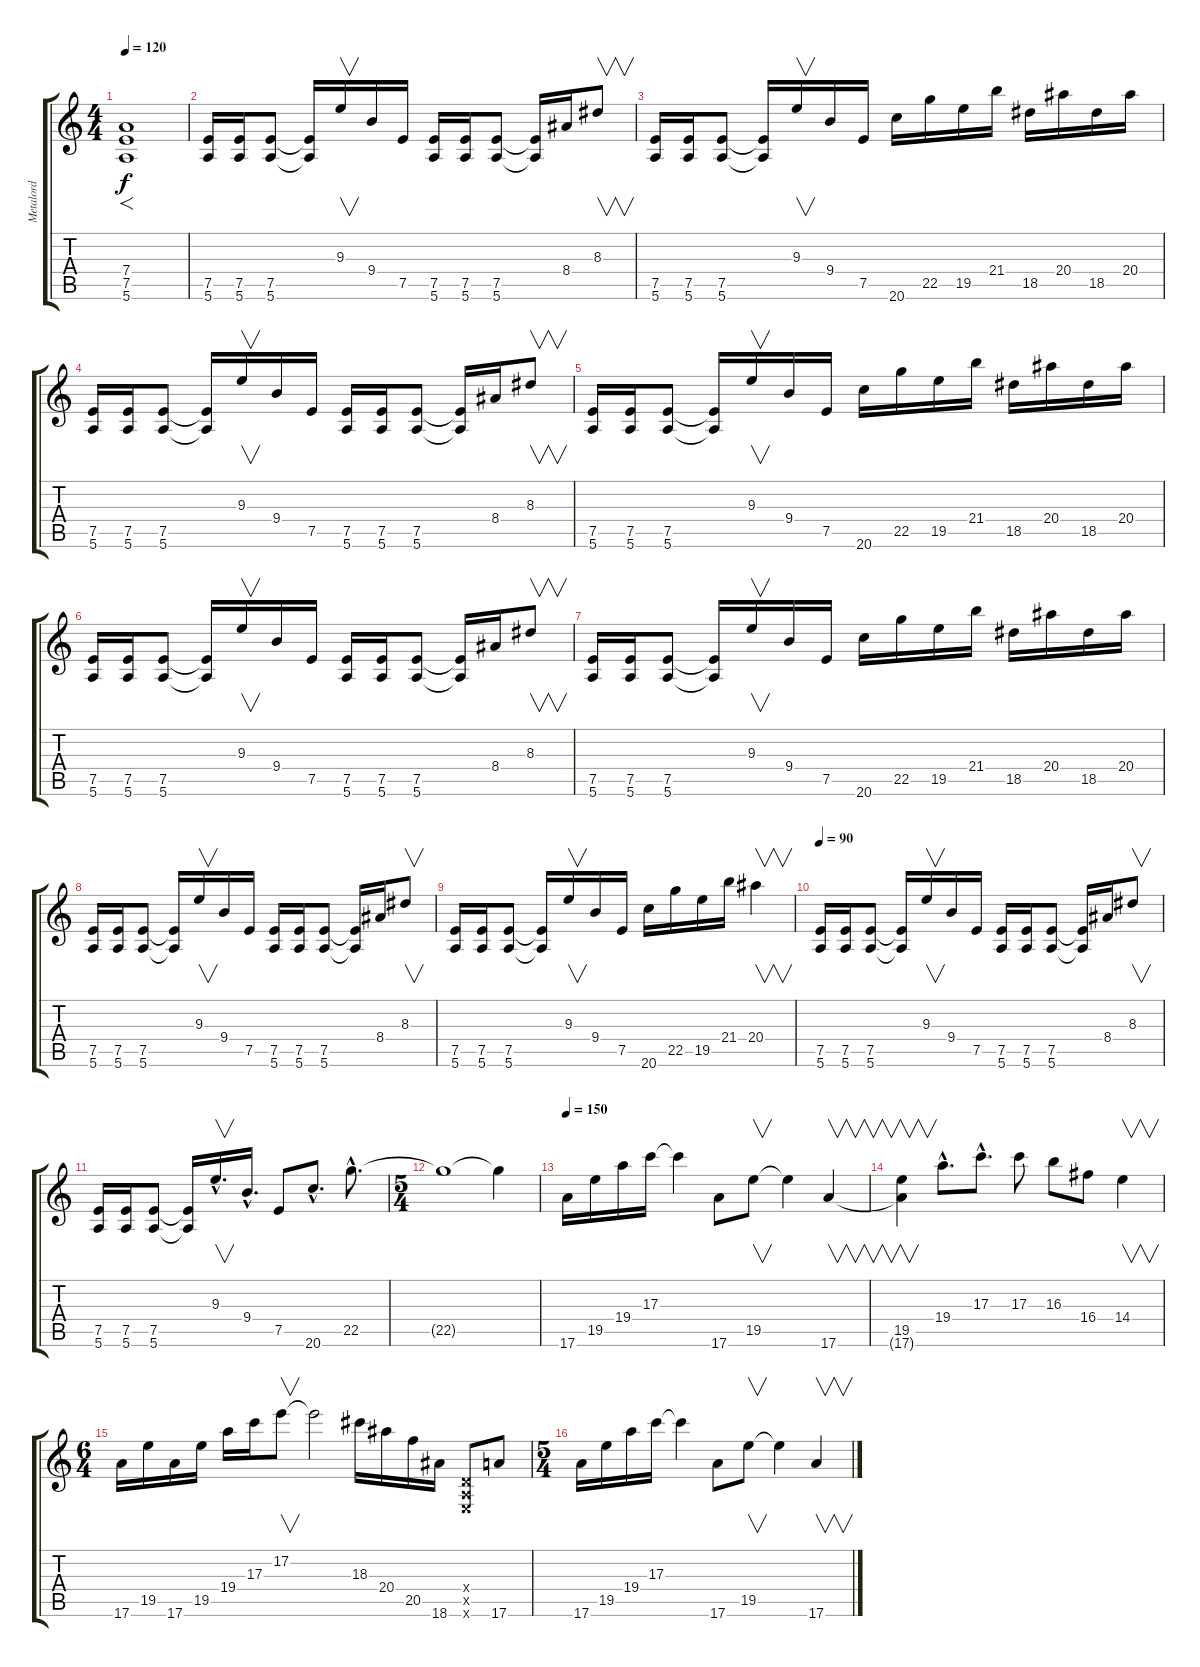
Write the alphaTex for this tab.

\track ("Metalord" "Metalord") {instrument distortionguitar}
\staff {score tabs}
\tuning (E4 B3 G3 D3 A2 E2) {hide}
\ts (4 4)
\tempo 120
\clef g2
\ks c
(7.4 7.5 5.6).1{f dy f volume 13} |
(7.5 5.6).16 (7.5 5.6).16 (7.5 5.6).8 (7.5{t} 5.6{t}).16 9.3.16{v} 9.4.16 7.5.16 (7.5 5.6).16 (7.5 5.6).16 (7.5 5.6).8 (7.5{t} 5.6{t}).16 8.4.16 8.3.8{v} |
(7.5 5.6).16 (7.5 5.6).16 (7.5 5.6).8 (7.5{t} 5.6{t}).16 9.3.16{v} 9.4.16 7.5.16 20.6.16 22.5.16 19.5.16 21.4.16 18.5.16 20.4.16 18.5.16 20.4.16 |
(7.5 5.6).16 (7.5 5.6).16 (7.5 5.6).8 (7.5{t} 5.6{t}).16 9.3.16{v} 9.4.16 7.5.16 (7.5 5.6).16 (7.5 5.6).16 (7.5 5.6).8 (7.5{t} 5.6{t}).16 8.4.16 8.3.8{v} |
(7.5 5.6).16 (7.5 5.6).16 (7.5 5.6).8 (7.5{t} 5.6{t}).16 9.3.16{v} 9.4.16 7.5.16 20.6.16 22.5.16 19.5.16 21.4.16 18.5.16 20.4.16 18.5.16 20.4.16 |
(7.5 5.6).16 (7.5 5.6).16 (7.5 5.6).8 (7.5{t} 5.6{t}).16 9.3.16{v} 9.4.16 7.5.16 (7.5 5.6).16 (7.5 5.6).16 (7.5 5.6).8 (7.5{t} 5.6{t}).16 8.4.16 8.3.8{v} |
(7.5 5.6).16 (7.5 5.6).16 (7.5 5.6).8 (7.5{t} 5.6{t}).16 9.3.16{v} 9.4.16 7.5.16 20.6.16 22.5.16 19.5.16 21.4.16 18.5.16 20.4.16 18.5.16 20.4.16 |
(7.5 5.6).16 (7.5 5.6).16 (7.5 5.6).8 (7.5{t} 5.6{t}).16 9.3.16{v} 9.4.16 7.5.16 (7.5 5.6).16 (7.5 5.6).16 (7.5 5.6).8 (7.5{t} 5.6{t}).16 8.4.16 8.3.8{v} |
(7.5 5.6).16 (7.5 5.6).16 (7.5 5.6).8 (7.5{t} 5.6{t}).16 9.3.16{v} 9.4.16 7.5.16 20.6.16 22.5.16 19.5.16 21.4.16 20.4.4{v} |
\tempo 90
(7.5 5.6).16 (7.5 5.6).16 (7.5 5.6).8 (7.5{t} 5.6{t}).16 9.3.16{v} 9.4.16 7.5.16 (7.5 5.6).16 (7.5 5.6).16 (7.5 5.6).8 (7.5{t} 5.6{t}).16 8.4.16 8.3.8{v} |
(7.5 5.6).16 (7.5 5.6).16 (7.5 5.6).8 (7.5{t} 5.6{t}).16 9.3{hac}.16{v d} 9.4{hac}.16{d} 7.5.8 20.6{hac}.8{d} 22.5{hac}.8{d} |
\ts (5 4)
22.5{t}.1 22.5{t}.4 |
\tempo 150
17.6.16 19.5.16 19.4.16 17.3.16 17.3{t}.4 17.6.8 19.5.8{v} 19.5{t}.4 17.6.4{v} |
(19.5 17.6{t}).4{v} 19.4{hac}.8{d} 17.3{hac}.8{d} 17.3.8 16.3.8 16.4.8 14.4.4{v} |
\ts (6 4)
17.6.16 19.5.16 17.6.16 19.5.16 19.4.16 17.3.16 17.2.8{v} 17.2{t}.2 18.3.16 20.4.16 20.5.16 18.6.16 (0.4{x} 0.5{x} 0.6{x}).8 17.6.8 |
\ts (5 4)
17.6.16 19.5.16 19.4.16 17.3.16 17.3{t}.4 17.6.8 19.5.8{v} 19.5{t}.4 17.6.4{v}
